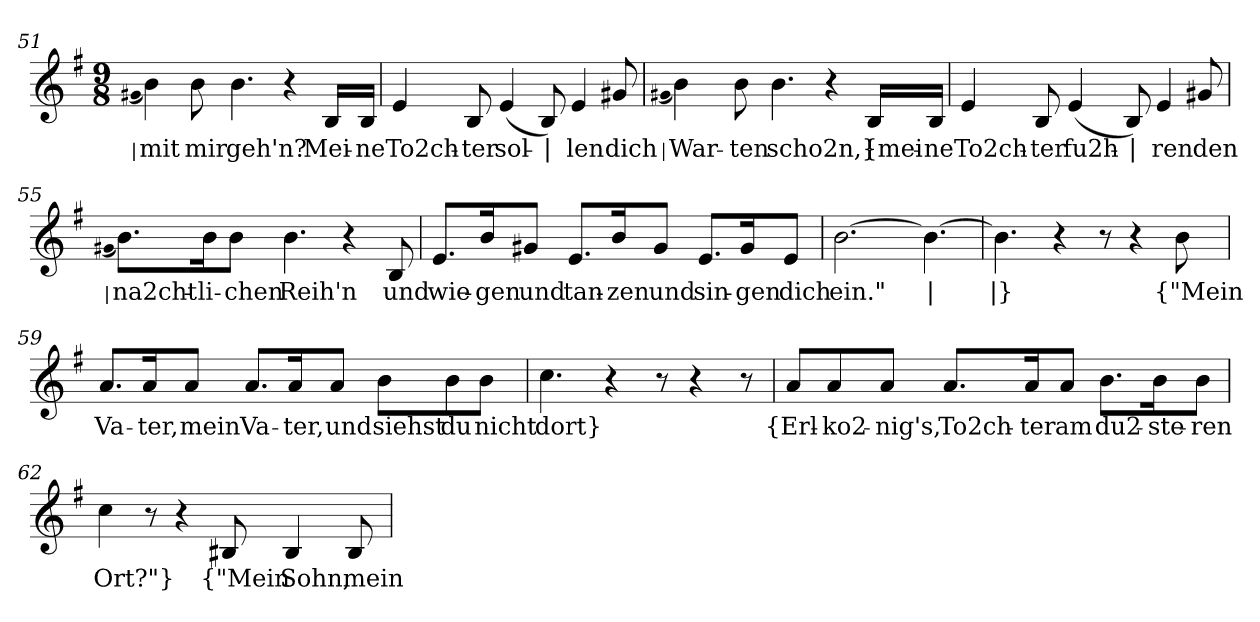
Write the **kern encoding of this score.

**kern	**text
*part1	*part1
*staff1	*staff1
*clefG2	*
*k[f#]	*
*M9/8	*
=51	=51
(qg#X	|
4b)	mit
8b	mir
4.b	geh'n?
4r	.
16B/LL	Mei-
16B/JJ	-ne
=52	=52
4e	To2ch-
8B	-ter
(4e	sol-
8B)	|
4e	-len
8g#X	dich
=53	=53
(qg#X	|
4b)	War-
8b	-ten
4.b	scho2n,}
4r	.
16B/LL	{mei-
16B/JJ	-ne
=54	=54
4e	To2ch-
8B	-ter
(4e	fu2h-
8B)	|
4e	-ren
8g#X	den
=55	=55
(qg#X	|
8.b\L)	na2cht-
16b\K	-li-
8b\J	-chen
4.b	Reih'n
4r	.
8B	und
=56	=56
8.e/L	wie-
16b/K	-gen
8g#X/J	und
8.e/L	tan-
16b/K	-zen
8g#/J	und
8.e/L	sin-
16g#/K	-gen
8e/J	dich
=57	=57
[2.b	ein."
4.b_	|
=58	=58
4.b]	|}
4r	.
8r	.
4r	.
8b	{"Mein
=59	=59
8.a/L	Va-
16a/K	-ter,
8a/J	mein
8.a/L	Va-
16a/K	-ter,
8a/J	und
8b\L	siehst
8b\	du
8b\J	nicht
=60	=60
4.cc	dort}
4r	.
8r	.
4r	.
8r	.
=61	=61
8a/L	{Erl-
8a/	-ko2-
8a/J	-nig's,
8.a/L	To2ch-
16a/K	-ter
8a/J	am
8.b\L	du2-
16b\K	-ste-
8b\J	-ren
=62	=62
4cc	Ort?"}
8r	.
4r	.
8B#X	{"Mein
4B#	Sohn,
8B#	mein
=	=
*-	*-
